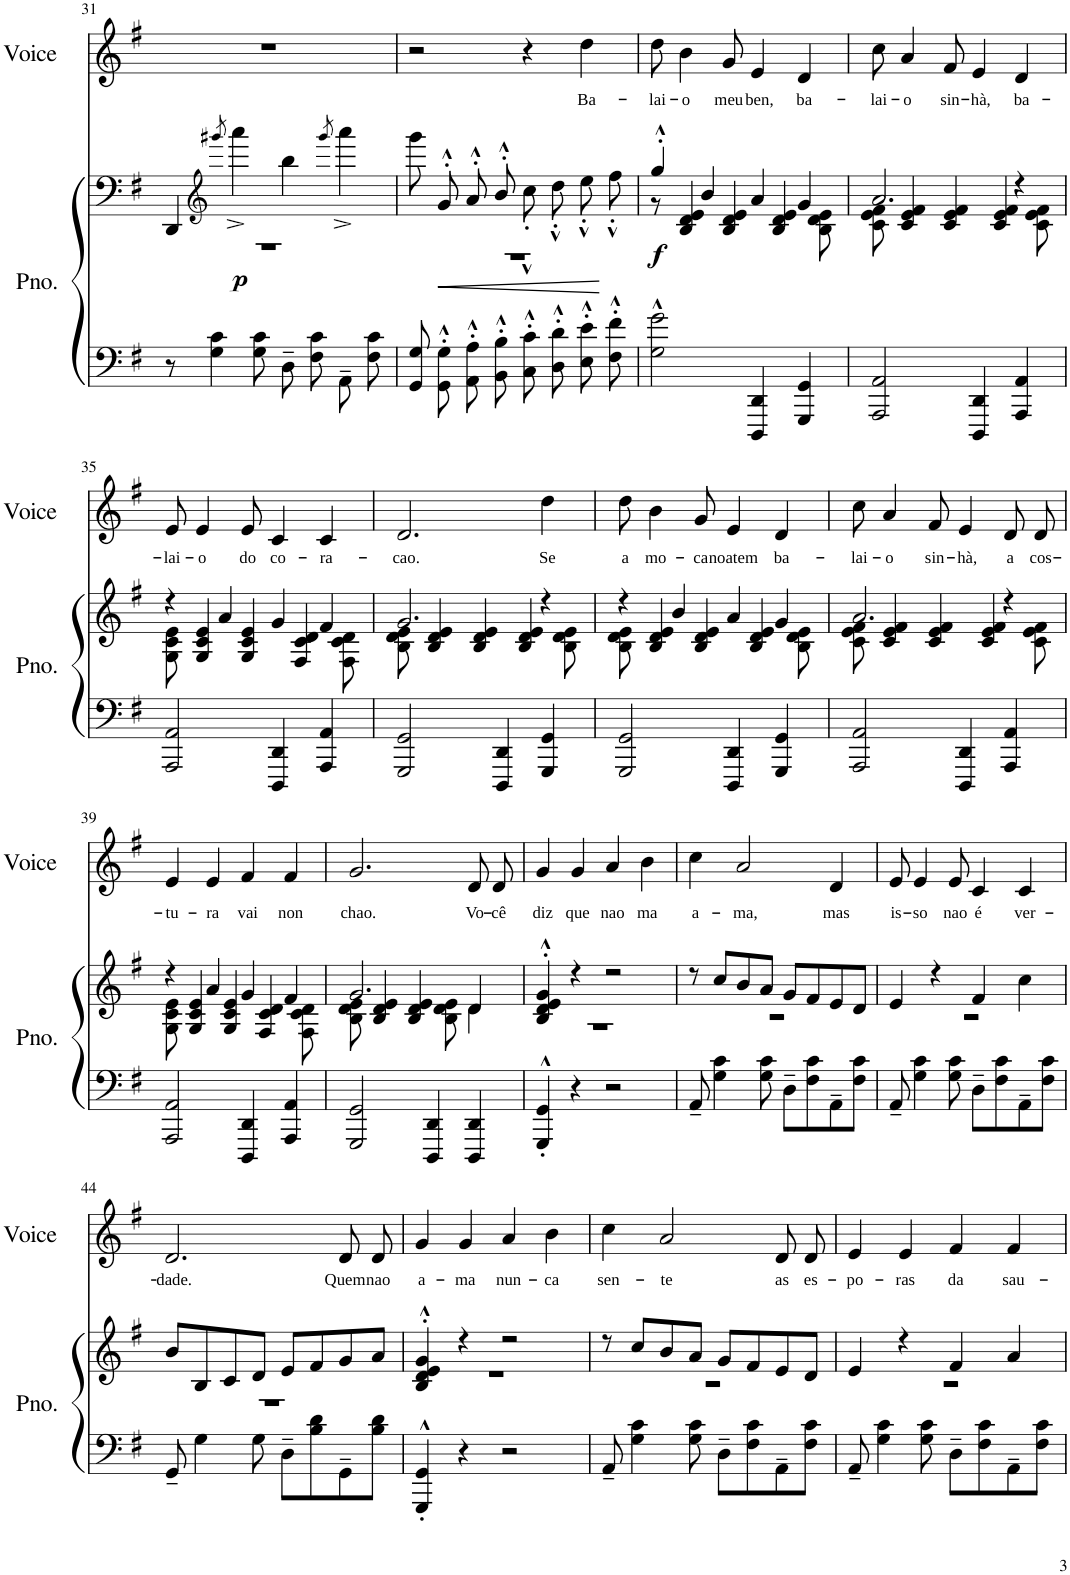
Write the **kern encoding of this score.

**kern	**kern	**dynam	**kern	**text
*part2	*part2	*part2	*part1	*part1
*staff3	*staff2	*staff2/3	*staff1	*staff1
*I"Piano	*	*	*I"Voice	*
*I'Pno.	*	*	*I'Voice	*
!!LO:PB:g=z
*clefF4	*clefF4	*	*clefG2	*
*k[f#]	*k[f#]	*	*k[f#]	*
*G:	*G:	*	*G:	*
*M2/2	*M2/2	*	*M2/2	*
=31	=31	=31	=31	=31
*	*^	*	*	*
8r	4DD/	1r	.	1r	.
*	*clefG2	*	*	*	*
4G\ 4c\	.	.	.	.	.
.	8qggg#X/	.	.	.	.
!	!	!	!LO:DY:b	!	!
.	4aaa^\	.	p	.	.
8G\ 8c\	.	.	.	.	.
8D~\	4bb\	.	.	.	.
8F#\ 8c\	.	.	.	.	.
.	8qggg#/	.	.	.	.
8AA~\	4aaa^\	.	.	.	.
8F#\ 8c\	.	.	.	.	.
=32	=32	=32	=32	=32	=32
8GG/ 8G/	8ggg\	1r	.	2r	.
!	!	!	!LO:HP:b	!	!
8GG\'^^ 8G\'^^	8g'^^/	.	<	.	.
8AA\'^^ 8A\'^^	8a'^^/	.	.	.	.
8BB\'^^ 8B\'^^	8b'^^/	.	.	.	.
8C\'^^ 8c\'^^	8cc'^^\	.	.	4r	.
8D\'^^ 8d\'^^	8dd'^^\	.	.	.	.
!	!	!	!	!	!LO:LY:b
8E\'^^ 8e\'^^	8ee'^^\	.	.	4dd\	-Ba-
8F#\'^^ 8f#\'^^	8ff#'^^\	.	[	.	.
=33	=33	=33	=33	=33	=33
!	!	!	!LO:DY:b	!	!LO:LY:b
2G\^^ 2g\^^	4gg'^^/	8r	f	8dd\	-lai-
!	!	!	!	!	!LO:LY:b
.	.	4B/ 4d/ 4e/	.	4b\	-o
.	4b/	.	.	.	.
!	!	!	!	!	!LO:LY:b
.	.	4B/ 4d/ 4e/	.	8g/	meu
!	!	!	!	!	!LO:LY:b
4DDD/ 4DD/	4a/	.	.	4e/	ben,
.	.	4B/ 4d/ 4e/	.	.	.
!	!	!	!	!	!LO:LY:b
4GGG/ 4GG/	4g/	.	.	4d/	ba-
.	.	8B\ 8d\ 8e\	.	.	.
=34	=34	=34	=34	=34	=34
!	!	!	!	!	!LO:LY:b
2AAA/ 2AA/	2.a/	8c\ 8e\ 8f#\	.	8cc\	-lai-
!	!	!	!	!	!LO:LY:b
.	.	4c/ 4e/ 4f#/	.	4a/	-o
!	!	!	!	!	!LO:LY:b
.	.	4c/ 4e/ 4f#/	.	8f#/	sin-
!	!	!	!	!	!LO:LY:b
4DDD/ 4DD/	.	.	.	4e/	-hà,
.	.	4c/ 4e/ 4f#/	.	.	.
!	!	!	!	!	!LO:LY:b
4AAA/ 4AA/	4r	.	.	4d/	ba-
.	.	8c\ 8e\ 8f#\	.	.	.
!!LO:LB:g=z
=35	=35	=35	=35	=35	=35
!	!	!	!	!	!LO:LY:b
2AAA/ 2AA/	4r	8G\ 8c\ 8e\	.	8e/	-lai-
!	!	!	!	!	!LO:LY:b
.	.	4G/ 4c/ 4e/	.	4e/	-o
.	4a/	.	.	.	.
!	!	!	!	!	!LO:LY:b
.	.	4G/ 4c/ 4e/	.	8e/	do
!	!	!	!	!	!LO:LY:b
4DDD/ 4DD/	4g/	.	.	4c/	co-
.	.	4F#/ 4c/ 4d/	.	.	.
!	!	!	!	!	!LO:LY:b
4AAA/ 4AA/	4f#/	.	.	4c/	-ra-
.	.	8F#\ 8c\ 8d\	.	.	.
=36	=36	=36	=36	=36	=36
!	!	!	!	!	!LO:LY:b
2GGG/ 2GG/	2.g/	8B\ 8d\ 8e\	.	2.d/	-cao.
.	.	4B/ 4d/ 4e/	.	.	.
.	.	4B/ 4d/ 4e/	.	.	.
4DDD/ 4DD/	.	.	.	.	.
.	.	4B/ 4d/ 4e/	.	.	.
!	!	!	!	!	!LO:LY:b
4GGG/ 4GG/	4r	.	.	4dd\	Se
.	.	8B\ 8d\ 8e\	.	.	.
=37	=37	=37	=37	=37	=37
!	!	!	!	!	!LO:LY:b
2GGG/ 2GG/	4r	8B\ 8d\ 8e\	.	8dd\	a
!	!	!	!	!	!LO:LY:b
.	.	4B/ 4d/ 4e/	.	4b\	mo-
.	4b/	.	.	.	.
!	!	!	!	!	!LO:LY:b
.	.	4B/ 4d/ 4e/	.	8g/	-ca
!	!	!	!	!	!LO:LY:b
4DDD/ 4DD/	4a/	.	.	4e/	noatem
.	.	4B/ 4d/ 4e/	.	.	.
!	!	!	!	!	!LO:LY:b
4GGG/ 4GG/	4g/	.	.	4d/	ba-
.	.	8B\ 8d\ 8e\	.	.	.
=38	=38	=38	=38	=38	=38
!	!	!	!	!	!LO:LY:b
2AAA/ 2AA/	2.a/	8c\ 8e\ 8f#\	.	8cc\	-lai-
!	!	!	!	!	!LO:LY:b
.	.	4c/ 4e/ 4f#/	.	4a/	-o
!	!	!	!	!	!LO:LY:b
.	.	4c/ 4e/ 4f#/	.	8f#/	sin-
!	!	!	!	!	!LO:LY:b
4DDD/ 4DD/	.	.	.	4e/	-hà,
.	.	4c/ 4e/ 4f#/	.	.	.
!	!	!	!	!	!LO:LY:b
4AAA/ 4AA/	4r	.	.	8d/L	a
!	!	!	!	!	!LO:LY:b
.	.	8c\ 8e\ 8f#\	.	8d/J	cos-
!!LO:LB:g=z
=39	=39	=39	=39	=39	=39
!	!	!	!	!	!LO:LY:b
2AAA/ 2AA/	4r	8G\ 8c\ 8e\	.	4e/	-tu-
.	.	4G/ 4c/ 4e/	.	.	.
!	!	!	!	!	!LO:LY:b
.	4a/	.	.	4e/	-ra
.	.	4G/ 4c/ 4e/	.	.	.
!	!	!	!	!	!LO:LY:b
4DDD/ 4DD/	4g/	.	.	4f#/	vai
.	.	4F#/ 4c/ 4d/	.	.	.
!	!	!	!	!	!LO:LY:b
4AAA/ 4AA/	4f#/	.	.	4f#/	non
.	.	8F#\ 8c\ 8d\	.	.	.
=40	=40	=40	=40	=40	=40
!	!	!	!	!	!LO:LY:b
2GGG/ 2GG/	2.g/	8B\ 8d\ 8e\	.	2.g/	chao.
.	.	4B/ 4d/ 4e/	.	.	.
.	.	4B/ 4d/ 4e/	.	.	.
4DDD/ 4DD/	.	.	.	.	.
.	.	8B\ 8d\ 8e\	.	.	.
!	!	!	!	!	!LO:LY:b
4DDD/ 4DD/	4d/	4d\	.	8d/L	Vo-
!	!	!	!	!	!LO:LY:b
.	.	.	.	8d/J	-cê
=41	=41	=41	=41	=41	=41
!	!	!	!	!	!LO:LY:b
4GGG/'^^ 4GG/'^^	4B/'^^ 4d/'^^ 4e/'^^ 4g/'^^	1r	.	4g/	diz
!	!	!	!	!	!LO:LY:b
4r	4r	.	.	4g/	que
!	!	!	!	!	!LO:LY:b
2r	2r	.	.	4a/	nao
!	!	!	!	!	!LO:LY:b
.	.	.	.	4b\	ma
=42	=42	=42	=42	=42	=42
!	!	!	!	!	!LO:LY:b
8AA~/	8r	1r	.	4cc\	a-
4G\ 4c\	8cc/L	.	.	.	.
!	!	!	!	!	!LO:LY:b
.	8b/	.	.	2a/	-ma,
8G\ 8c\	8a/J	.	.	.	.
8D~\L	8g/L	.	.	.	.
8F#\ 8c\	8f#/	.	.	.	.
!	!	!	!	!	!LO:LY:b
8AA~\	8e/	.	.	4d/	mas
8F#\ 8c\J	8d/J	.	.	.	.
=43	=43	=43	=43	=43	=43
!	!	!	!	!	!LO:LY:b
8AA~/	4e/	1r	.	8e/	is-
!	!	!	!	!	!LO:LY:b
4G\ 4c\	.	.	.	4e/	-so
.	4r	.	.	.	.
!	!	!	!	!	!LO:LY:b
8G\ 8c\	.	.	.	8e/	nao
!	!	!	!	!	!LO:LY:b
8D~\L	4f#/	.	.	4c/	é
8F#\ 8c\	.	.	.	.	.
!	!	!	!	!	!LO:LY:b
8AA~\	4cc\	.	.	4c/	ver-
8F#\ 8c\J	.	.	.	.	.
!!LO:LB:g=z
=44	=44	=44	=44	=44	=44
!	!	!	!	!	!LO:LY:b
8GG~/	8b/L	1r	.	2.d/	-dade.
4G\	8B/	.	.	.	.
.	8c/	.	.	.	.
8G\	8d/J	.	.	.	.
8D~\L	8e/L	.	.	.	.
8B\ 8d\	8f#/	.	.	.	.
!	!	!	!	!	!LO:LY:b
8GG~\	8g/	.	.	8d/L	Quem
!	!	!	!	!	!LO:LY:b
8B\ 8d\J	8a/J	.	.	8d/J	nao
=45	=45	=45	=45	=45	=45
!	!	!	!	!	!LO:LY:b
4GGG/'^^ 4GG/'^^	4B/'^^ 4d/'^^ 4e/'^^ 4g/'^^	1r	.	4g/	a-
!	!	!	!	!	!LO:LY:b
4r	4r	.	.	4g/	-ma
!	!	!	!	!	!LO:LY:b
2r	2r	.	.	4a/	nun-
!	!	!	!	!	!LO:LY:b
.	.	.	.	4b\	-ca
=46	=46	=46	=46	=46	=46
!	!	!	!	!	!LO:LY:b
8AA~/	8r	1r	.	4cc\	sen-
4G\ 4c\	8cc/L	.	.	.	.
!	!	!	!	!	!LO:LY:b
.	8b/	.	.	2a/	-te
8G\ 8c\	8a/J	.	.	.	.
8D~\L	8g/L	.	.	.	.
8F#\ 8c\	8f#/	.	.	.	.
!	!	!	!	!	!LO:LY:b
8AA~\	8e/	.	.	8d/L	as
!	!	!	!	!	!LO:LY:b
8F#\ 8c\J	8d/J	.	.	8d/J	es-
=47	=47	=47	=47	=47	=47
!	!	!	!	!	!LO:LY:b
8AA~/	4e/	1r	.	4e/	-po-
4G\ 4c\	.	.	.	.	.
!	!	!	!	!	!LO:LY:b
.	4r	.	.	4e/	-ras
8G\ 8c\	.	.	.	.	.
!	!	!	!	!	!LO:LY:b
8D~\L	4f#/	.	.	4f#/	da
8F#\ 8c\	.	.	.	.	.
!	!	!	!	!	!LO:LY:b
8AA~\	4a/	.	.	4f#/	sau-
8F#\ 8c\J	.	.	.	.	.
*	*v	*v	*	*	*
=	=	=	=	=
*-	*-	*-	*-	*-
